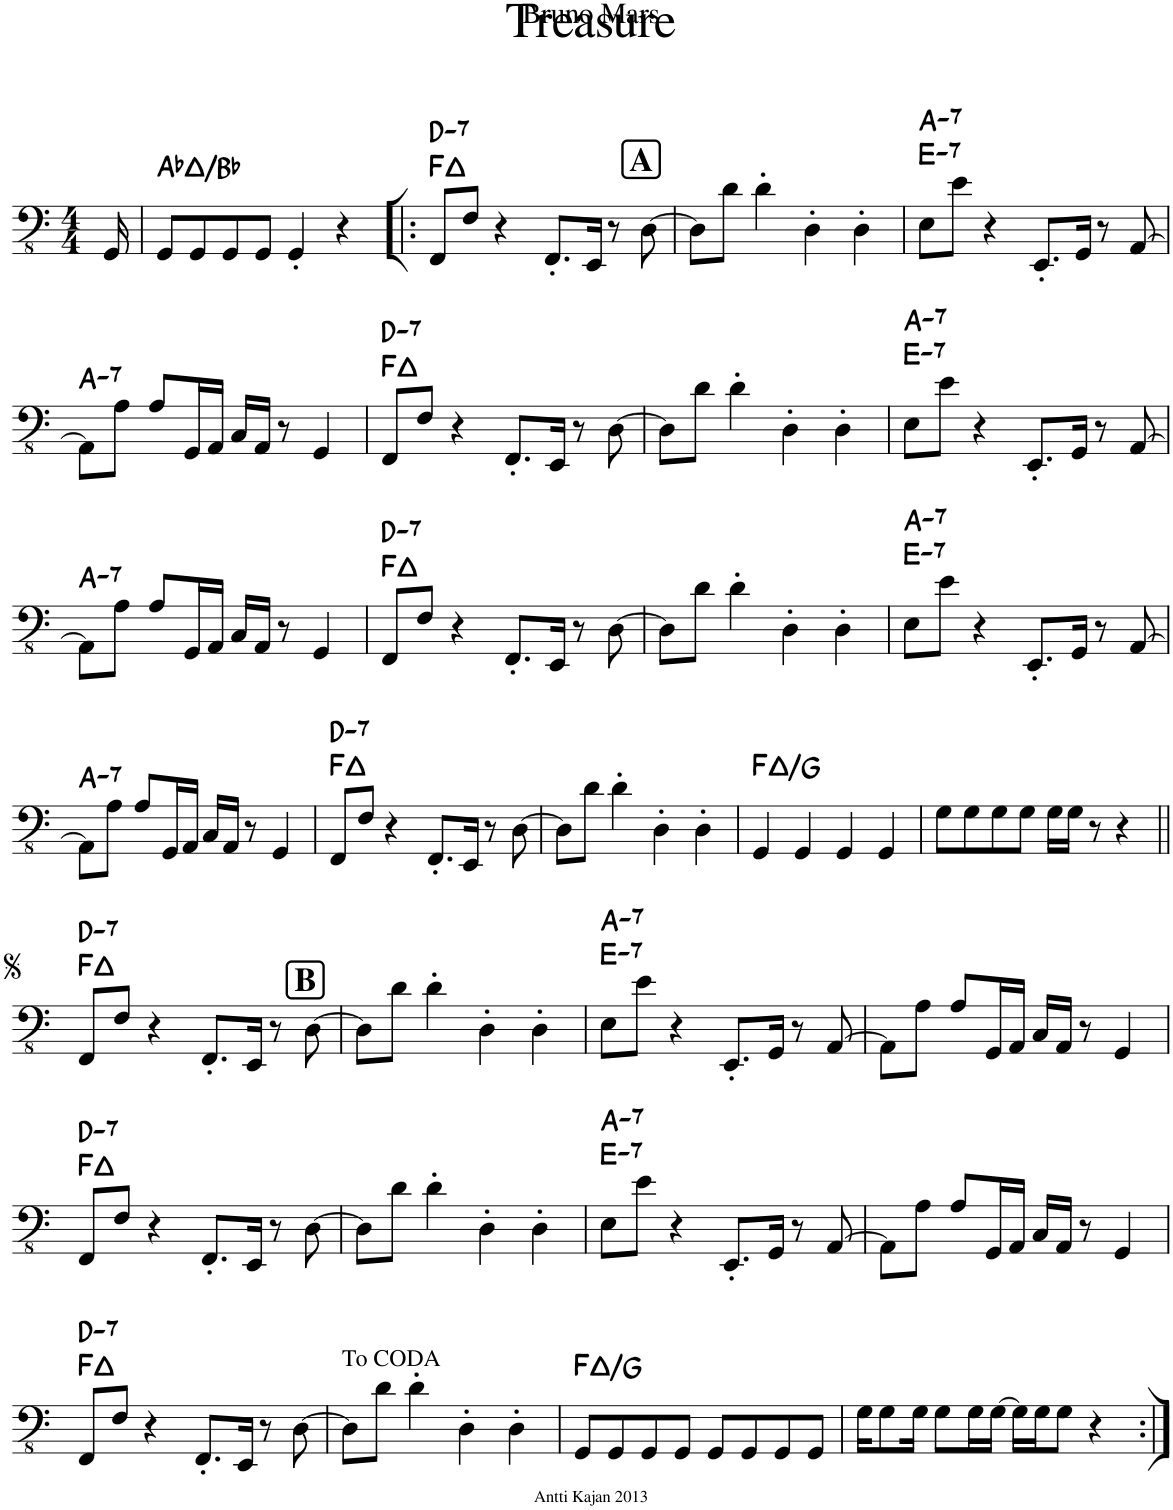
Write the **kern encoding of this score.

**kern	**harte
*part1	*part1
*staff1	*
*I"Fretless Electric Bass	*
*clefFv4	*
*k[]	*
*M4/4	*
=	=
16GGG/	.
=1	=1
!	!LO:H:kt=ma7
8GGG/L	Ab:maj7/2
8GGG/	.
8GGG/	.
8GGG/J	.
4GGG'/	.
4r	.
=2!|:	=2!|:
!	!LO:H:n=1:kt=ma7
!	!LO:H:n=2:kt=7
8FFF/L	F:maj7 D:min7
8FF/J	.
4r	.
8.FFF'/L	.
16EEE/Jk	.
8r	.
!LO:TX:a:B:t=A	!
[8DD\	.
=3	=3
8DD\L]	.
8D\J	.
4D'\	.
4DD'\	.
4DD'\	.
=4	=4
!	!LO:H:n=1:kt=7
!	!LO:H:n=2:kt=7
8EE\L	E:min7 A:min7
8E\J	.
4r	.
8.EEE'/L	.
16GGG/Jk	.
8r	.
[8AAA/	.
!!LO:LB:g=z
=5	=5
!	!LO:H:kt=7
8AAA\L]	A:min7
8AA\J	.
8AA/L	.
16GGG/L	.
16AAA/JJ	.
16CC/LL	.
16AAA/JJ	.
8r	.
4GGG/	.
=6	=6
!	!LO:H:n=1:kt=ma7
!	!LO:H:n=2:kt=7
8FFF/L	F:maj7 D:min7
8FF/J	.
4r	.
8.FFF'/L	.
16EEE/Jk	.
8r	.
[8DD\	.
=7	=7
8DD\L]	.
8D\J	.
4D'\	.
4DD'\	.
4DD'\	.
=8	=8
!	!LO:H:n=1:kt=7
!	!LO:H:n=2:kt=7
8EE\L	E:min7 A:min7
8E\J	.
4r	.
8.EEE'/L	.
16GGG/Jk	.
8r	.
[8AAA/	.
!!LO:LB:g=z
=9	=9
!	!LO:H:kt=7
8AAA\L]	A:min7
8AA\J	.
8AA/L	.
16GGG/L	.
16AAA/JJ	.
16CC/LL	.
16AAA/JJ	.
8r	.
4GGG/	.
=10	=10
!	!LO:H:n=1:kt=ma7
!	!LO:H:n=2:kt=7
8FFF/L	F:maj7 D:min7
8FF/J	.
4r	.
8.FFF'/L	.
16EEE/Jk	.
8r	.
[8DD\	.
=11	=11
8DD\L]	.
8D\J	.
4D'\	.
4DD'\	.
4DD'\	.
=12	=12
!	!LO:H:n=1:kt=7
!	!LO:H:n=2:kt=7
8EE\L	E:min7 A:min7
8E\J	.
4r	.
8.EEE'/L	.
16GGG/Jk	.
8r	.
[8AAA/	.
!!LO:LB:g=z
=13	=13
!	!LO:H:kt=7
8AAA\L]	A:min7
8AA\J	.
8AA/L	.
16GGG/L	.
16AAA/JJ	.
16CC/LL	.
16AAA/JJ	.
8r	.
4GGG/	.
=14	=14
!	!LO:H:n=1:kt=ma7
!	!LO:H:n=2:kt=7
8FFF/L	F:maj7 D:min7
8FF/J	.
4r	.
8.FFF'/L	.
16EEE/Jk	.
8r	.
[8DD\	.
=15	=15
8DD\L]	.
8D\J	.
4D'\	.
4DD'\	.
4DD'\	.
=16	=16
!	!LO:H:kt=ma7
4GGG/	F:maj7/2
4GGG/	.
4GGG/	.
4GGG/	.
=17	=17
8GG\L	.
8GG\	.
8GG\	.
8GG\J	.
16GG\LL	.
16GG\JJ	.
8r	.
4r	.
!!LO:LB:g=z
=18||	=18||
!	!LO:H:n=1:kt=ma7
!	!LO:H:n=2:kt=7
8FFF/L	F:maj7 D:min7
8FF/J	.
4r	.
8.FFF'/L	.
16EEE/Jk	.
8r	.
!LO:TX:a:B:t=B	!
[8DD\	.
=19	=19
8DD\L]	.
8D\J	.
4D'\	.
4DD'\	.
4DD'\	.
=20	=20
!	!LO:H:n=1:kt=7
!	!LO:H:n=2:kt=7
8EE\L	E:min7 A:min7
8E\J	.
4r	.
8.EEE'/L	.
16GGG/Jk	.
8r	.
[8AAA/	.
=21	=21
8AAA\L]	.
8AA\J	.
8AA/L	.
16GGG/L	.
16AAA/JJ	.
16CC/LL	.
16AAA/JJ	.
8r	.
4GGG/	.
!!LO:LB:g=z
=22	=22
!	!LO:H:n=1:kt=ma7
!	!LO:H:n=2:kt=7
8FFF/L	F:maj7 D:min7
8FF/J	.
4r	.
8.FFF'/L	.
16EEE/Jk	.
8r	.
[8DD\	.
=23	=23
8DD\L]	.
8D\J	.
4D'\	.
4DD'\	.
4DD'\	.
=24	=24
!	!LO:H:n=1:kt=7
!	!LO:H:n=2:kt=7
8EE\L	E:min7 A:min7
8E\J	.
4r	.
8.EEE'/L	.
16GGG/Jk	.
8r	.
[8AAA/	.
=25	=25
8AAA\L]	.
8AA\J	.
8AA/L	.
16GGG/L	.
16AAA/JJ	.
16CC/LL	.
16AAA/JJ	.
8r	.
4GGG/	.
!!LO:LB:g=z
=26	=26
!	!LO:H:n=1:kt=ma7
!	!LO:H:n=2:kt=7
8FFF/L	F:maj7 D:min7
8FF/J	.
4r	.
8.FFF'/L	.
16EEE/Jk	.
8r	.
[8DD\	.
=27	=27
8DD\L]	.
8D\J	.
4D'\	.
4DD'\	.
4DD'\	.
=28	=28
!	!LO:H:kt=ma7
8GGG/L	F:maj7/2
8GGG/	.
8GGG/	.
8GGG/J	.
8GGG/L	.
8GGG/	.
8GGG/	.
8GGG/J	.
=29	=29
16GG\KL	.
8GG\	.
16GG\Jk	.
8GG\L	.
16GG\L	.
[16GG\JJ	.
16GG\LL]	.
16GG\J	.
8GG\J	.
4r	.
=:|!	=:|!
*-	*-
